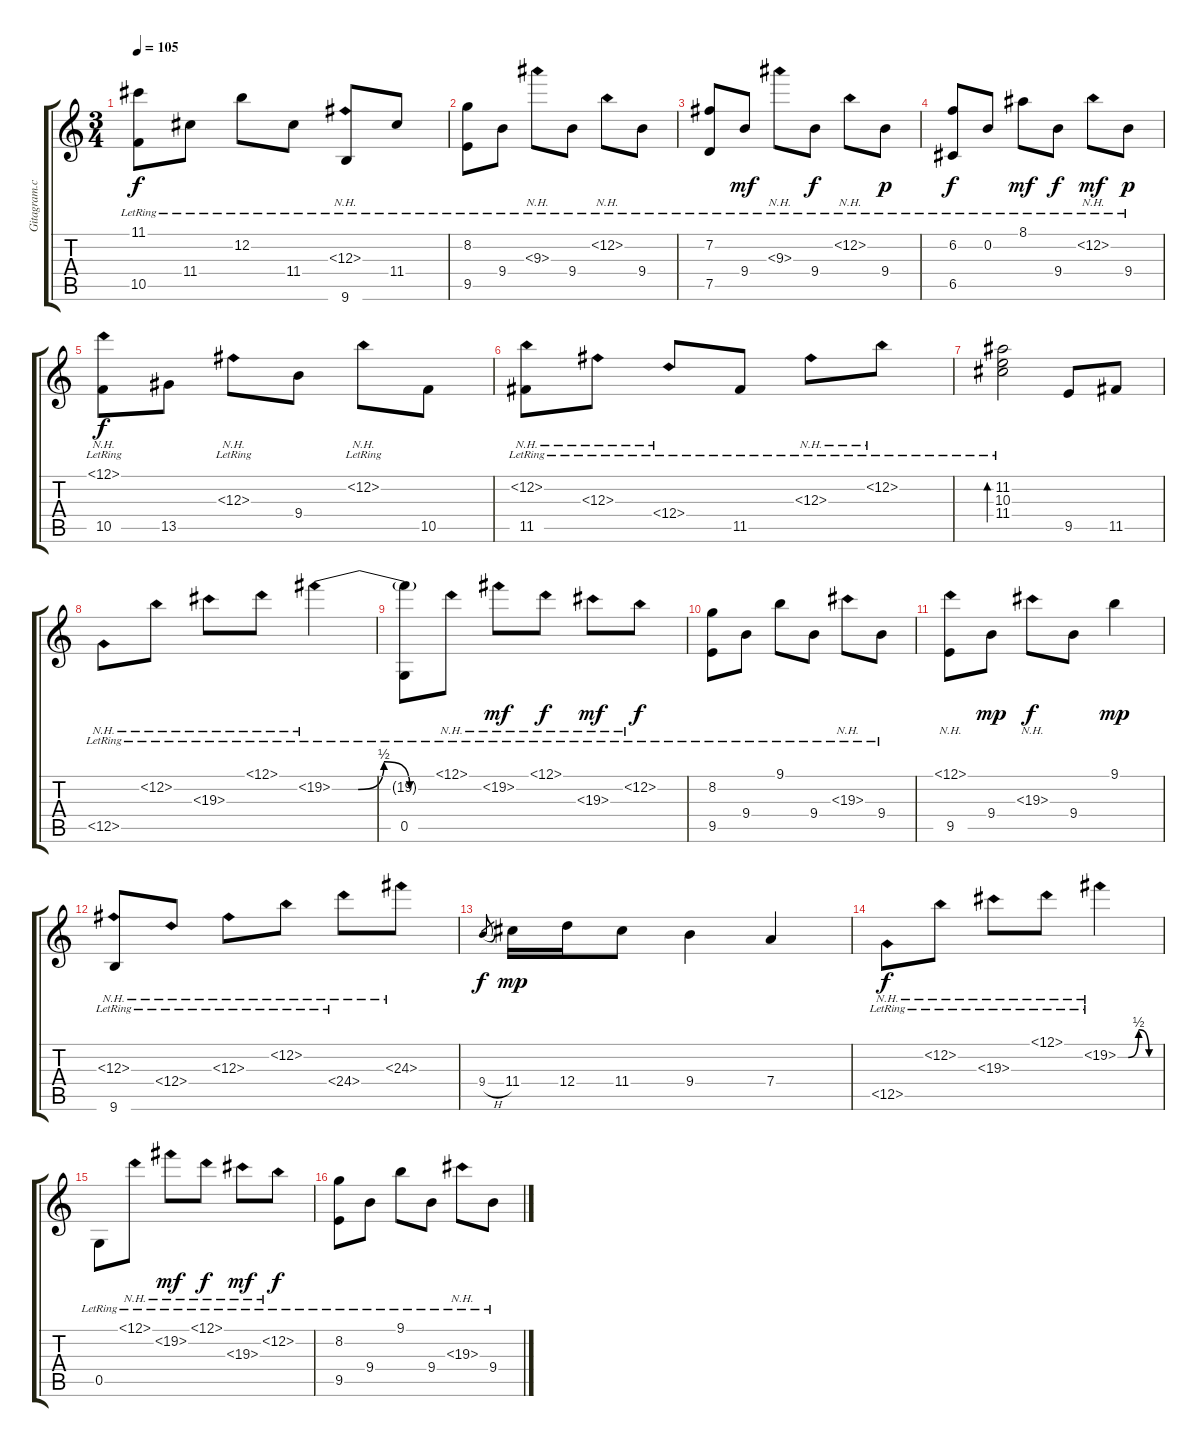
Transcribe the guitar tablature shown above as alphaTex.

\track ("" "Gitagram.c") {instrument acousticguitarsteel}
\staff {score tabs}
\tuning (D4 B3 Gb3 D3 G2 D2) {hide}
\ts (3 4)
\tempo 105
\clef g2
\ks c
(11.1{lr} 10.5{lr}).8{dy f} 11.4{lr}.8 12.2{lr}.8 11.4{lr}.8 (12.3{nh lr} 9.6{lr}).8 11.4{lr}.8 |
(8.2{lr} 9.5{lr}).8 9.4{lr}.8 9.3{nh lr}.8 9.4{lr}.8 12.2{nh lr}.8 9.4{lr}.8 |
(7.2{lr} 7.5{lr}).8 9.4{lr}.8{dy mf} 9.3{nh lr}.8 9.4{lr}.8{dy f} 12.2{nh lr}.8 9.4{lr}.8{dy p} |
(6.2{lr} 6.5).8{dy f} 0.2{lr}.8 8.1{lr}.8{dy mf} 9.4{lr}.8{dy f} 12.2{nh lr}.8{dy mf} 9.4{lr}.8{dy p} |
(12.1{nh lr} 10.5).8{dy f} 13.5.8 0.3{nh lr}.8 9.4.8 12.2{nh lr}.8 10.5.8 |
(12.2{nh lr} 11.5{lr}).8 12.3{nh lr}.8 12.4{nh lr}.8 11.5{lr}.8 12.3{nh lr}.8 12.2{nh lr}.8 |
(11.2{lr} 10.3{lr} 11.4{lr}).2{bd 240} 9.5.8 11.5.8 |
12.5{nh lr}.8 12.2{nh lr}.8 19.3{nh lr}.8 12.1{nh lr}.8 19.2{be (custom 0 0 15 0 30 2 45 0 60 0) nh lr}.4 |
(19.2{t} 0.5{lr}).8 12.1{nh lr}.8 19.2{nh lr}.8{dy mf} 12.1{nh lr}.8{dy f} 19.3{nh lr}.8{dy mf} 12.2{nh lr}.8{dy f} |
(8.2{lr} 9.5{lr}).8 9.4{lr}.8 9.1{lr}.8 9.4{lr}.8 19.3{nh lr}.8 9.4{lr}.8 |
(12.1{nh} 9.5).8 9.4.8{dy mp} 19.3{nh}.8{dy f} 9.4.8 9.1.4{dy mp} |
(12.3{nh lr} 9.6{lr}).8 12.4{nh lr}.8 12.3{nh lr}.8 12.2{nh lr}.8 24.4{nh lr}.8 24.3{nh}.8 |
9.4{h}.8{gr dy f} 11.4.16{dy mp} 12.4.16 11.4.8 9.4.4 7.4.4 |
12.5{nh lr}.8{dy f} 12.2{nh lr}.8 19.3{nh lr}.8 12.1{nh lr}.8 19.2{be (custom 0 0 15 0 30 2 45 0 60 0) nh lr}.4 |
0.5{lr}.8 12.1{nh lr}.8 19.2{nh lr}.8{dy mf} 12.1{nh lr}.8{dy f} 19.3{nh lr}.8{dy mf} 12.2{nh lr}.8{dy f} |
(8.2{lr} 9.5{lr}).8 9.4{lr}.8 9.1{lr}.8 9.4{lr}.8 19.3{nh lr}.8 9.4{lr}.8
